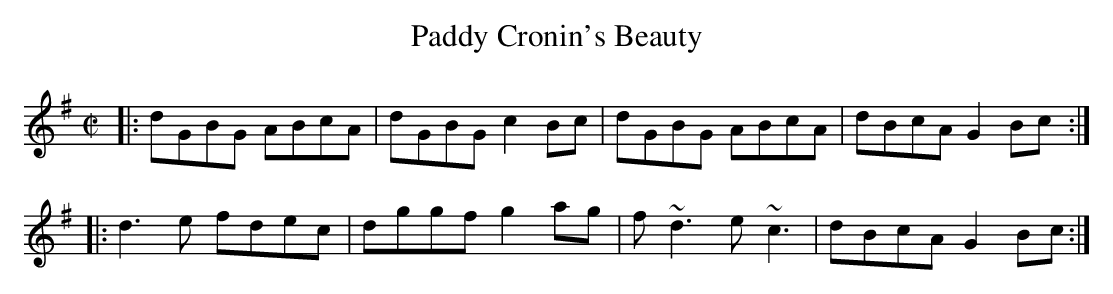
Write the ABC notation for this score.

X:1
T:Paddy Cronin's Beauty
M:C|
K:G
|: dGBG ABcA | dGBG c2Bc | dGBG ABcA | dBcA G2Bc :|
|: d3e fdec | dggf g2ag | f~d3 e~c3 | dBcA G2Bc :|
